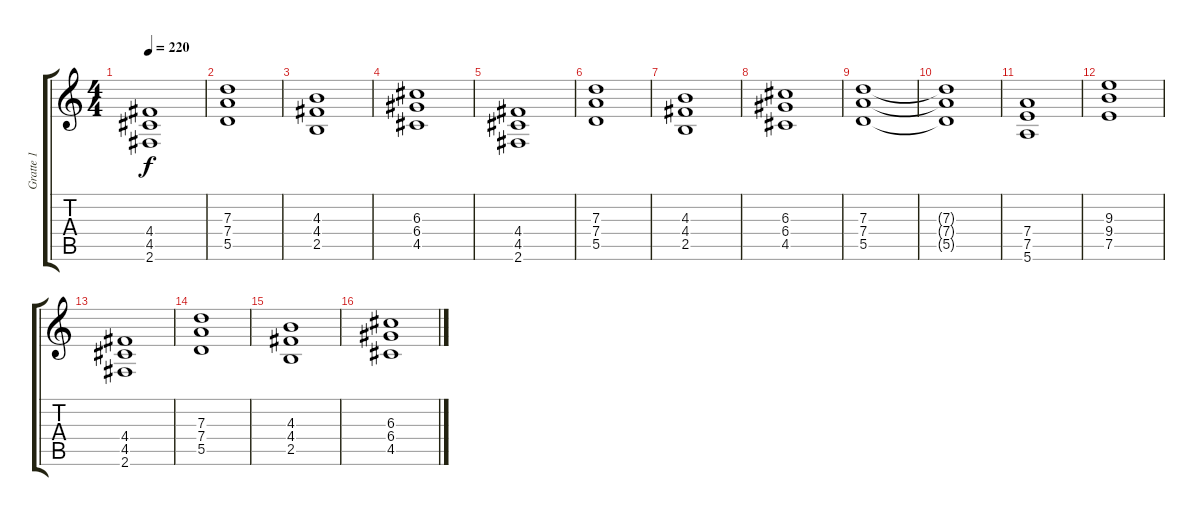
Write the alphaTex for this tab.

\track ("Gratte 1" "Gratte 1") {instrument overdrivenguitar}
\staff {score tabs}
\tuning (E4 B3 G3 D3 A2 E2) {hide}
\ts (4 4)
\tempo 220
\clef g2
\ks c
(4.4 4.5 2.6).1{dy f} |
(7.3 7.4 5.5).1 |
(4.3 4.4 2.5).1 |
(6.3 6.4 4.5).1 |
(4.4 4.5 2.6).1 |
(7.3 7.4 5.5).1 |
(4.3 4.4 2.5).1 |
(6.3 6.4 4.5).1 |
(7.3 7.4 5.5).1 |
(7.3{t} 7.4{t} 5.5{t}).1 |
(7.4 7.5 5.6).1 |
(9.3 9.4 7.5).1 |
(4.4 4.5 2.6).1 |
(7.3 7.4 5.5).1 |
(4.3 4.4 2.5).1 |
(6.3 6.4 4.5).1
